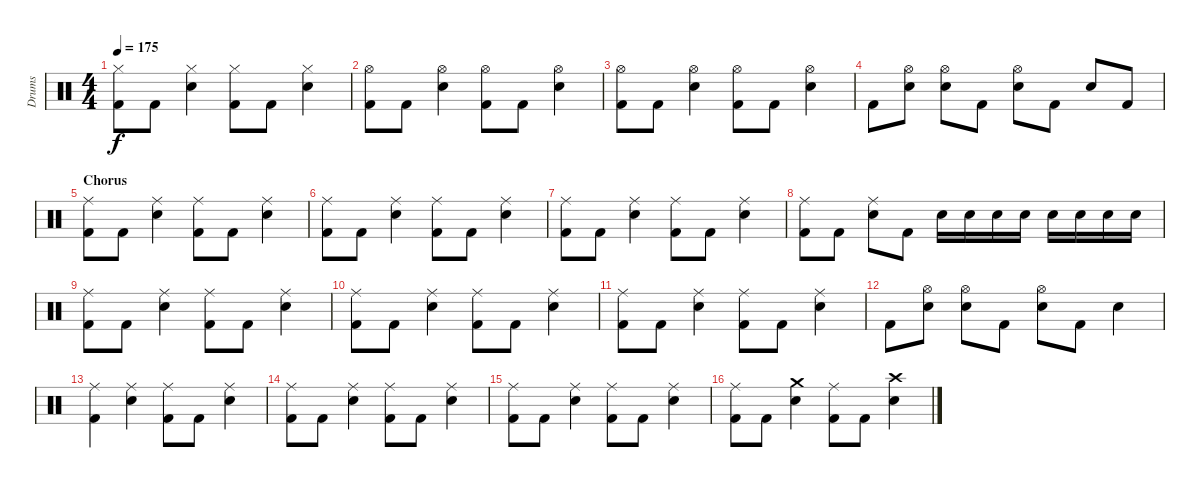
\track ("Drums" "Drums") {instrument percussion}
\staff {score}
\articulation defaults
\ts (4 4)
\tempo 175
\clef neutral
\ks c
("Hi-Hat (closed)" "Kick (hit) 2").8{dy f} "Kick (hit) 2".8 ("Hi-Hat (closed)" "Electric Snare (hit)").4 ("Hi-Hat (closed)" "Kick (hit) 2").8 "Kick (hit) 2".8 ("Hi-Hat (closed)" "Electric Snare (hit)").4 |
("Hi-Hat (open)" "Kick (hit) 2").8 "Kick (hit) 2".8 ("Hi-Hat (open)" "Electric Snare (hit)").4 ("Hi-Hat (open)" "Kick (hit) 2").8 "Kick (hit) 2".8 ("Hi-Hat (open)" "Electric Snare (hit)").4 |
("Hi-Hat (open)" "Kick (hit) 2").8 "Kick (hit) 2".8 ("Hi-Hat (open)" "Electric Snare (hit)").4 ("Hi-Hat (open)" "Kick (hit) 2").8 "Kick (hit) 2".8 ("Hi-Hat (open)" "Electric Snare (hit)").4 |
"Kick (hit) 2".8 ("Hi-Hat (open)" "Electric Snare (hit)").8 ("Hi-Hat (open)" "Electric Snare (hit)").8 "Kick (hit) 2".8 ("Hi-Hat (open)" "Electric Snare (hit)").8 "Kick (hit) 2".8 "Electric Snare (hit)".8 "Kick (hit) 2".8 |
\section ("" "Chorus")
("Ride (middle)" "Kick (hit) 2").8 "Kick (hit) 2".8 ("Ride (middle)" "Electric Snare (hit)").4 ("Ride (middle)" "Kick (hit) 2").8 "Kick (hit) 2".8 ("Ride (middle)" "Electric Snare (hit)").4 |
("Ride (middle)" "Kick (hit) 2").8 "Kick (hit) 2".8 ("Ride (middle)" "Electric Snare (hit)").4 ("Ride (middle)" "Kick (hit) 2").8 "Kick (hit) 2".8 ("Ride (middle)" "Electric Snare (hit)").4 |
("Ride (middle)" "Kick (hit) 2").8 "Kick (hit) 2".8 ("Ride (middle)" "Electric Snare (hit)").4 ("Ride (middle)" "Kick (hit) 2").8 "Kick (hit) 2".8 ("Ride (middle)" "Electric Snare (hit)").4 |
("Ride (middle)" "Kick (hit) 2").8 "Kick (hit) 2".8 ("Ride (middle)" "Electric Snare (hit)").8 "Kick (hit) 2".8 "Electric Snare (hit)".16 "Electric Snare (hit)".16 "Electric Snare (hit)".16 "Electric Snare (hit)".16 "Electric Snare (hit)".16 "Electric Snare (hit)".16 "Electric Snare (hit)".16 "Electric Snare (hit)".16 |
("Ride (middle)" "Kick (hit) 2").8 "Kick (hit) 2".8 ("Ride (middle)" "Electric Snare (hit)").4 ("Ride (middle)" "Kick (hit) 2").8 "Kick (hit) 2".8 ("Ride (middle)" "Electric Snare (hit)").4 |
("Ride (middle)" "Kick (hit) 2").8 "Kick (hit) 2".8 ("Ride (middle)" "Electric Snare (hit)").4 ("Ride (middle)" "Kick (hit) 2").8 "Kick (hit) 2".8 ("Ride (middle)" "Electric Snare (hit)").4 |
("Ride (middle)" "Kick (hit) 2").8 "Kick (hit) 2".8 ("Ride (middle)" "Electric Snare (hit)").4 ("Ride (middle)" "Kick (hit) 2").8 "Kick (hit) 2".8 ("Ride (middle)" "Electric Snare (hit)").4 |
"Kick (hit) 2".8 ("Hi-Hat (open)" "Electric Snare (hit)").8 ("Hi-Hat (open)" "Electric Snare (hit)").8 "Kick (hit) 2".8 ("Hi-Hat (open)" "Electric Snare (hit)").8 "Kick (hit) 2".8 "Electric Snare (hit)".4 |
("Ride (middle)" "Kick (hit) 2").4 ("Ride (middle)" "Electric Snare (hit)").4 ("Ride (middle)" "Kick (hit) 2").8 "Kick (hit) 2".8 ("Ride (middle)" "Electric Snare (hit)").4 |
("Ride (middle)" "Kick (hit) 2").8 "Kick (hit) 2".8 ("Ride (middle)" "Electric Snare (hit)").4 ("Ride (middle)" "Kick (hit) 2").8 "Kick (hit) 2".8 ("Ride (middle)" "Electric Snare (hit)").4 |
("Ride (middle)" "Kick (hit) 2").8 "Kick (hit) 2".8 ("Ride (middle)" "Electric Snare (hit)").4 ("Ride (middle)" "Kick (hit) 2").8 "Kick (hit) 2".8 ("Ride (middle)" "Electric Snare (hit)").4 |
("Ride (middle)" "Kick (hit) 2").8 "Kick (hit) 2".8 ("Crash medium (hit)" "Electric Snare (hit)").4 ("Ride (middle)" "Kick (hit) 2").8 "Kick (hit) 2".8 ("Crash high (hit)" "Electric Snare (hit)").4
